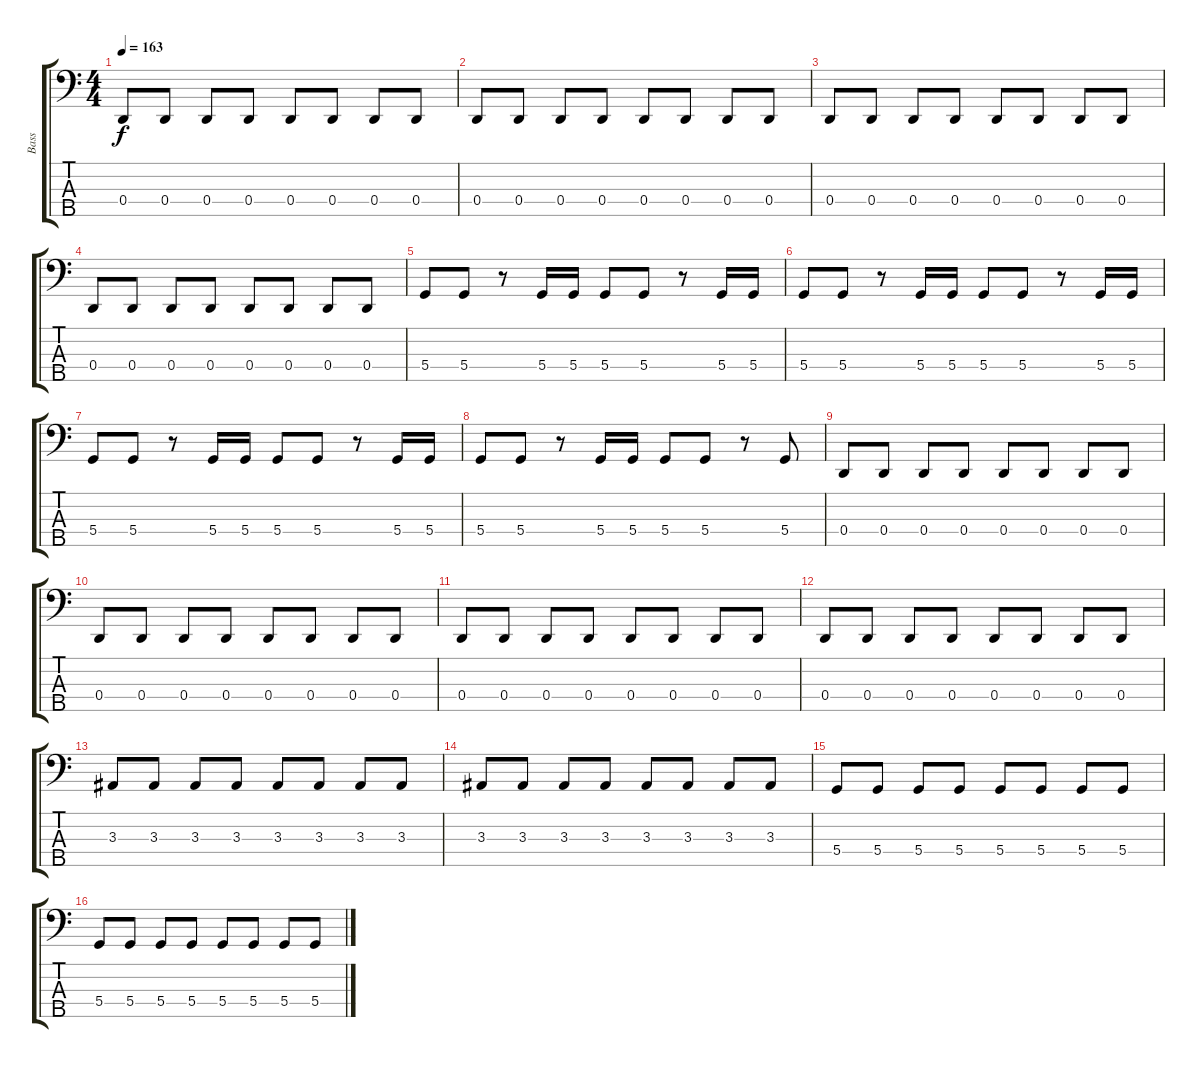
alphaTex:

\track ("Bass" "Bass") {instrument electricbasspick}
\staff {score tabs}
\tuning (F2 C2 G1 D1 A0) {hide}
\ts (4 4)
\tempo 163
\clef f4
\ks c
0.4.8{dy f} 0.4.8 0.4.8 0.4.8 0.4.8 0.4.8 0.4.8 0.4.8 |
0.4.8 0.4.8 0.4.8 0.4.8 0.4.8 0.4.8 0.4.8 0.4.8 |
0.4.8 0.4.8 0.4.8 0.4.8 0.4.8 0.4.8 0.4.8 0.4.8 |
0.4.8 0.4.8 0.4.8 0.4.8 0.4.8 0.4.8 0.4.8 0.4.8 |
5.4.8 5.4.8 r.8 5.4.16 5.4.16 5.4.8 5.4.8 r.8 5.4.16 5.4.16 |
5.4.8 5.4.8 r.8 5.4.16 5.4.16 5.4.8 5.4.8 r.8 5.4.16 5.4.16 |
5.4.8 5.4.8 r.8 5.4.16 5.4.16 5.4.8 5.4.8 r.8 5.4.16 5.4.16 |
5.4.8 5.4.8 r.8 5.4.16 5.4.16 5.4.8 5.4.8 r.8 5.4.8 |
0.4.8 0.4.8 0.4.8 0.4.8 0.4.8 0.4.8 0.4.8 0.4.8 |
0.4.8 0.4.8 0.4.8 0.4.8 0.4.8 0.4.8 0.4.8 0.4.8 |
0.4.8 0.4.8 0.4.8 0.4.8 0.4.8 0.4.8 0.4.8 0.4.8 |
0.4.8 0.4.8 0.4.8 0.4.8 0.4.8 0.4.8 0.4.8 0.4.8 |
3.3.8 3.3.8 3.3.8 3.3.8 3.3.8 3.3.8 3.3.8 3.3.8 |
3.3.8 3.3.8 3.3.8 3.3.8 3.3.8 3.3.8 3.3.8 3.3.8 |
5.4.8 5.4.8 5.4.8 5.4.8 5.4.8 5.4.8 5.4.8 5.4.8 |
5.4.8 5.4.8 5.4.8 5.4.8 5.4.8 5.4.8 5.4.8 5.4.8
